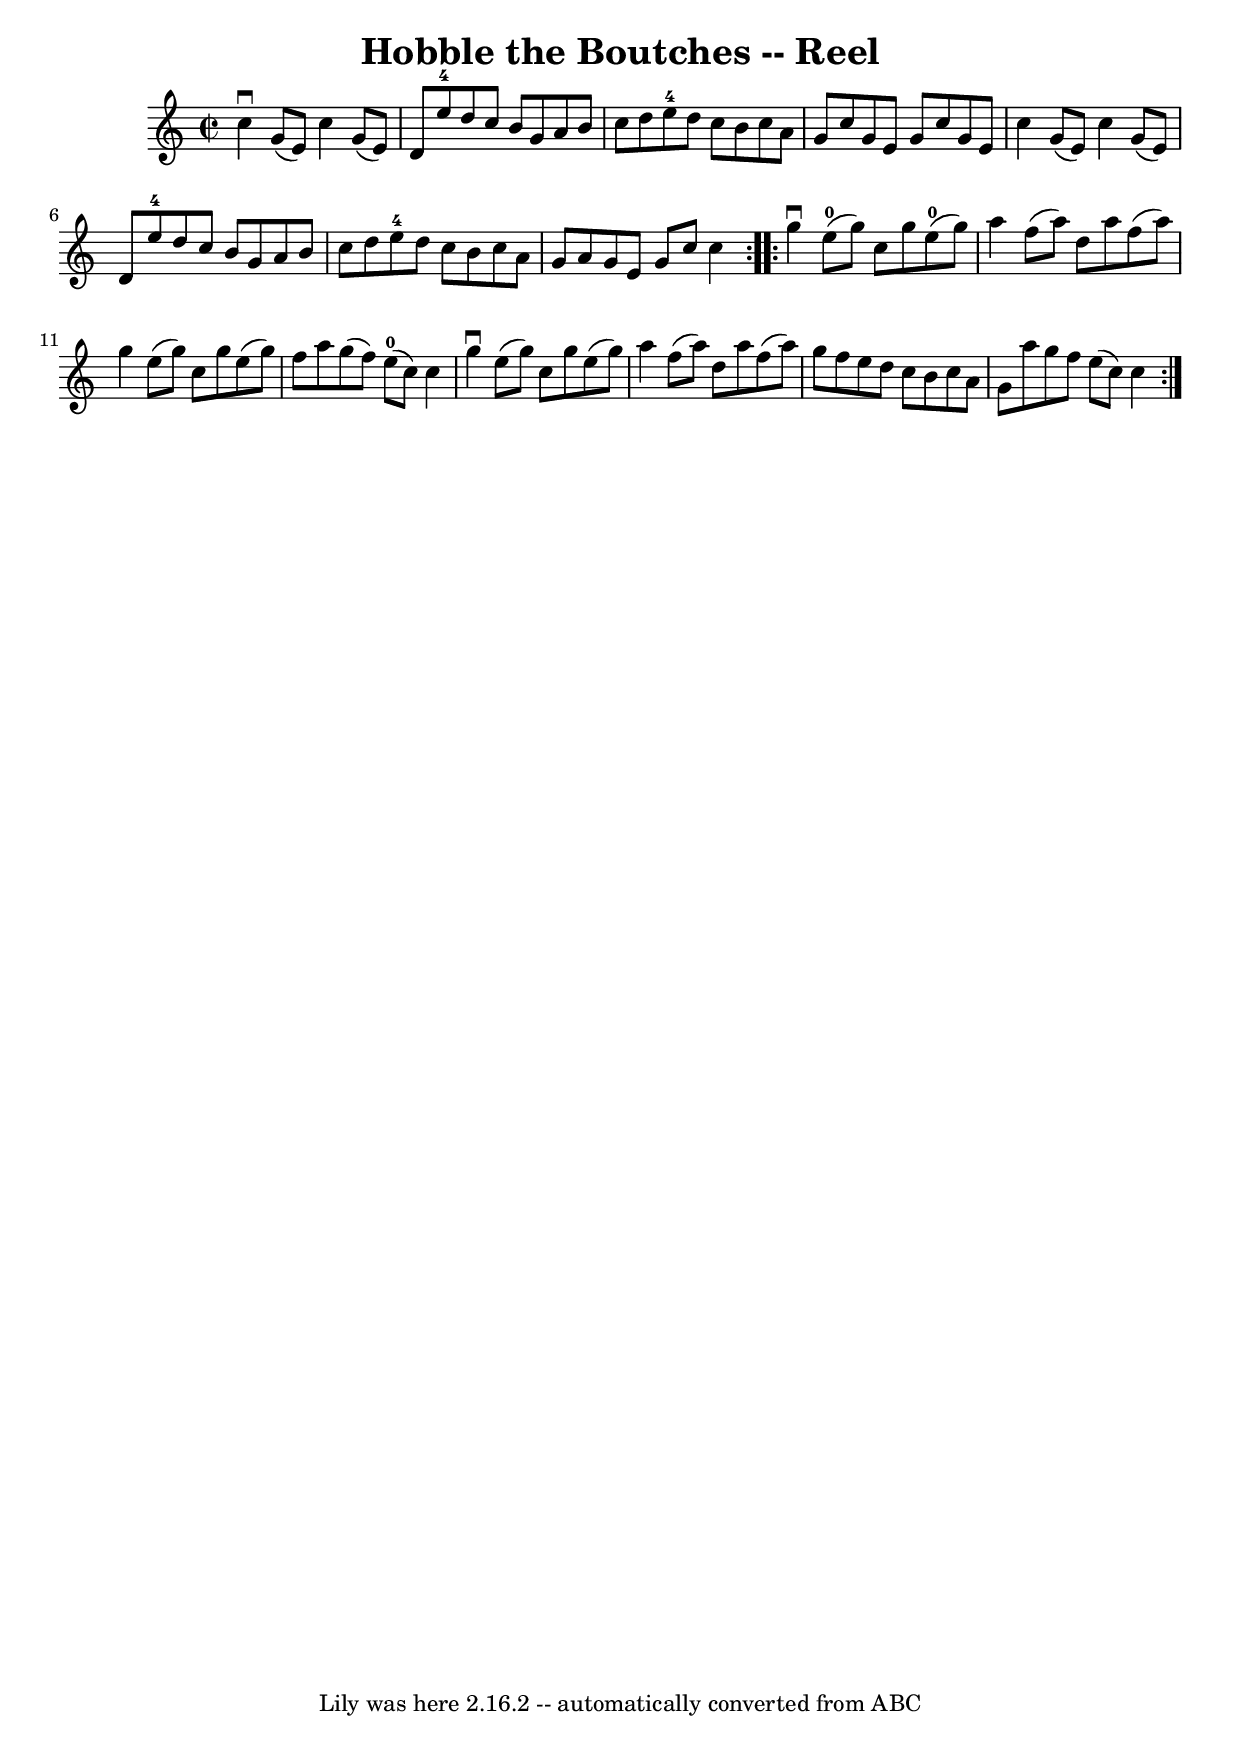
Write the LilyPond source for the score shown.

\version "2.16.2"
\include "Mammoth.ily"
\header {
  %% book = "Ryan's Mammoth Collection"
  crossRefNumber = "1"
  footnotes = "\\\\301"
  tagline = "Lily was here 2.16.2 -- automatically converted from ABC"
  title = "Hobble the Boutches -- Reel"

}
voicedefault =  {



  \repeat volta 2 {

    \override Staff.TimeSignature #'style = #'C
    \time 2/2 
    \key c \major     c''4^\downbow g'8 (e'8) c''4 g'8 ( e'8)     |
    d'8 e''8-4 d''8 c''8 b'8 g'8 a'8 b'8     |
    c''8 d''8 e''8-4 d''8 c''8 b'8 c''8 a'8     |
    g'8 c''8 g'8 e'8 g'8 c''8 g'8 e'8     |
    c''4 g'8 (e'8) c''4 g'8 (e'8)   |
    d'8 e''8-4 d''8 c''8 b'8 g'8 a'8 b'8     |
    c''8 d''8 e''8-4 d''8 c''8 b'8 c''8 a'8     |
    g'8 a'8 
    g'8 e'8 g'8 c''8 c''4    
  }     
  \repeat volta 2 {
    g''4^\downbow e''8-0(g''8) c''8 g''8 e''8-0(g''8)      |
    a''4 f''8 (a''8) d''8 a''8 f''8 (a''8)    |
    g''4 e''8 (g''8) c''8 g''8 e''8 (g''8)    |
    f''8 a''8 g''8 (f''8) e''8-0(c''8) c''4     |
    g''4^\downbow e''8 (g''8) c''8 g''8 e''8 (g''8)   |
    a''4 f''8 (a''8) d''8 a''8 f''8 ( a''8)    |
    g''8 f''8 e''8 d''8 c''8 b'8 c''8 a'8     |
    g'8 a''8 g''8 f''8 e''8 (c''8) c''4    
  }  
  

}

\score{
  <<

    \context Staff="default"
    {
      \voicedefault 
      
    }

  >>
  \layout {
    
  }
  \midi {
  }

}
